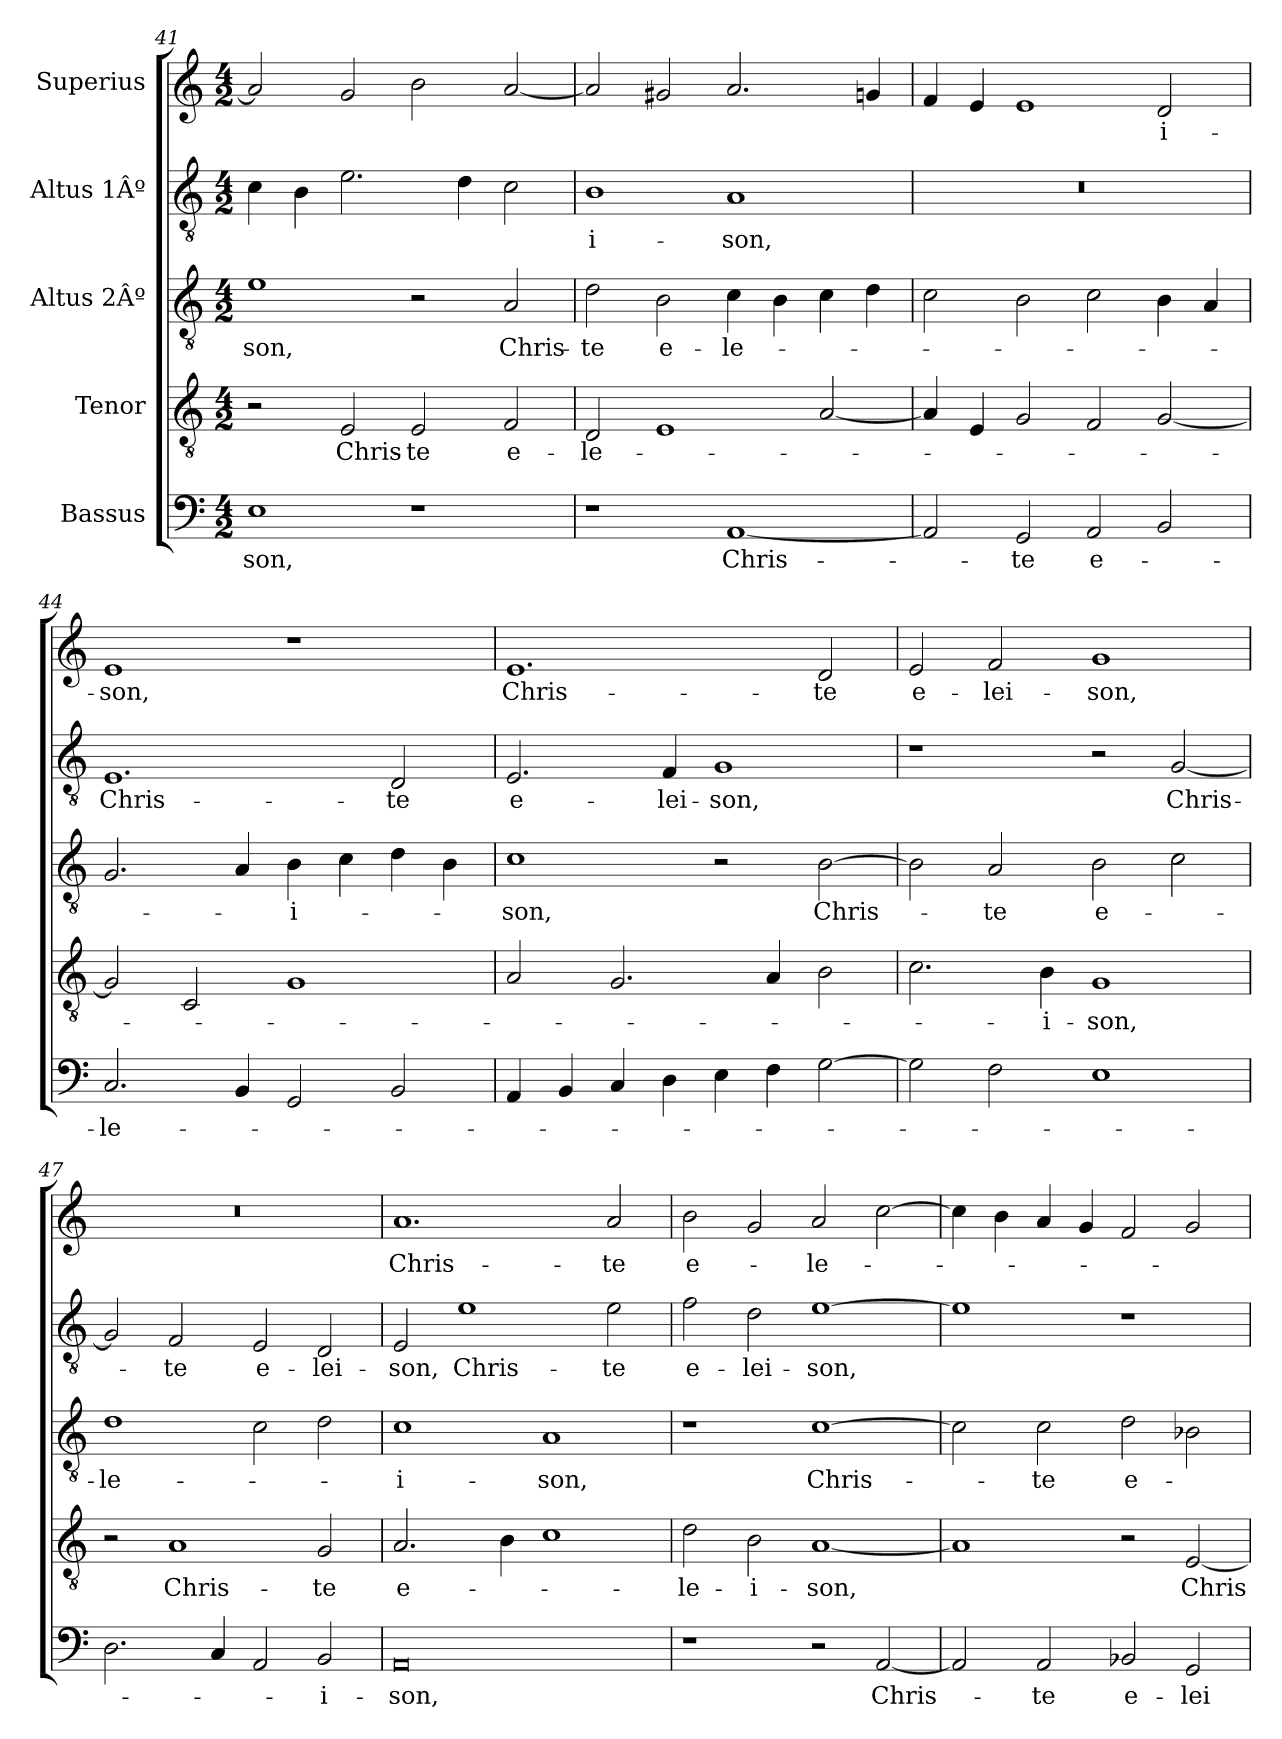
**kern	**text	**kern	**text	**kern	**text	**kern	**text	**kern	**text
*part5	*part5	*part4	*part4	*part3	*part3	*part2	*part2	*part1	*part1
*staff5	*staff5	*staff4	*staff4	*staff3	*staff3	*staff2	*staff2	*staff1	*staff1
*I"Bassus	*	*I"Tenor	*	*I"Altus 2Âº	*	*I"Altus 1Âº	*	*I"Superius	*
*clefF4	*	*clefGv2	*	*clefGv2	*	*clefGv2	*	*clefG2	*
*k[]	*	*k[]	*	*k[]	*	*k[]	*	*k[]	*
*M4/2	*	*M4/2	*	*M4/2	*	*M4/2	*	*M4/2	*
=41	=41	=41	=41	=41	=41	=41	=41	=41	=41
1E\	-son,	2r	.	1e\	-son,	4c\	.	2a/]	.
.	.	.	.	.	.	4B\	.	.	.
.	.	2E/	Chris-	.	.	2.e\	.	2g/	.
1r	.	2E/	-te	2r	.	.	.	2b\	.
.	.	.	.	.	.	4d\	.	.	.
.	.	2F/	e-	2A/	Chris-	2c\	.	[2a/	.
=42	=42	=42	=42	=42	=42	=42	=42	=42	=42
1r	.	2D/	-le-	2d\	-te	1B\	-i-	2a/]	.
.	.	1E/	.	2B\	e-	.	.	2g#X/	.
[1AA/	Chris-	.	.	4c\	-le-	1A/	-son,	2.a/	.
.	.	.	.	4B\	.	.	.	.	.
.	.	[2A/	.	4c\	.	.	.	.	.
.	.	.	.	4d\	.	.	.	4g/	.
=43	=43	=43	=43	=43	=43	=43	=43	=43	=43
2AA/]	.	4A/]	.	2c\	.	0r	.	4f/	.
.	.	4E/	.	.	.	.	.	4e/	.
2GG/	-te	2G/	.	2B\	.	.	.	1e/	.
2AA/	e-	2F/	.	2c\	.	.	.	.	.
2BB/	.	[2G/	.	4B\	.	.	.	2d/	-i-
.	.	.	.	4A/	.	.	.	.	.
=44	=44	=44	=44	=44	=44	=44	=44	=44	=44
2.C/	-le-	2G/]	.	2.G/	.	1.E/	Chris-	1e/	-son,
.	.	2C/	.	.	.	.	.	.	.
4BB/	.	.	.	4A/	.	.	.	.	.
2GG/	.	1G/	.	4B\	-i-	.	.	1r	.
.	.	.	.	4c\	.	.	.	.	.
2BB/	.	.	.	4d\	.	2D/	-te	.	.
.	.	.	.	4B\	.	.	.	.	.
=45	=45	=45	=45	=45	=45	=45	=45	=45	=45
4AA/	.	2A/	.	1c\	-son,	2.E/	e-	1.e/	Chris-
4BB/	.	.	.	.	.	.	.	.	.
4C/	.	2.G/	.	.	.	.	.	.	.
4D\	.	.	.	.	.	4F/	-lei-	.	.
4E\	.	.	.	2r	.	1G/	-son,	.	.
4F\	.	4A/	.	.	.	.	.	.	.
[2G\	.	2B\	.	[2B\	Chris-	.	.	2d/	-te
=46	=46	=46	=46	=46	=46	=46	=46	=46	=46
2G\]	.	2.c\	.	2B\]	.	1r	.	2e/	e-
2F\	.	.	.	2A/	-te	.	.	2f/	-lei-
.	.	4B\	-i-	.	.	.	.	.	.
1E\	.	1G/	-son,	2B\	e-	2r	.	1g/	-son,
.	.	.	.	2c\	.	[2G/	Chris-	.	.
=47	=47	=47	=47	=47	=47	=47	=47	=47	=47
2.D\	.	2r	.	1d\	-le-	2G/]	.	0r	.
.	.	1A/	Chris-	.	.	2F/	-te	.	.
4C/	.	.	.	.	.	.	.	.	.
2AA/	.	.	.	2c\	.	2E/	e-	.	.
2BB/	-i-	2G/	-te	2d\	.	2D/	-lei-	.	.
=48	=48	=48	=48	=48	=48	=48	=48	=48	=48
0AA/	-son,	2.A/	e-	1c\	-i-	2E/	-son,	1.a/	Chris-
.	.	.	.	.	.	1e\	Chris-	.	.
.	.	4B\	.	.	.	.	.	.	.
.	.	1c\	.	1A/	-son,	.	.	.	.
.	.	.	.	.	.	2e\	-te	2a/	-te
=49	=49	=49	=49	=49	=49	=49	=49	=49	=49
1r	.	2d\	-le-	1r	.	2f\	e-	2b\	e-
.	.	2B\	-i-	.	.	2d\	-lei-	2g/	.
2r	.	[1A/	-son,	[1c\	Chris-	[1e\	-son,	2a/	-le-
[2AA/	Chris-	.	.	.	.	.	.	[2cc\	.
=50	=50	=50	=50	=50	=50	=50	=50	=50	=50
2AA/]	.	1A/]	.	2c\]	.	1e\]	.	4cc\]	.
.	.	.	.	.	.	.	.	4b\	.
2AA/	-te	.	.	2c\	-te	.	.	4a/	.
.	.	.	.	.	.	.	.	4g/	.
2BB-X/	e-	2r	.	2d\	e-	1r	.	2f/	.
2GG/	-lei-	[2E/	Chris-	2B-\	.	.	.	2g/	.
=	=	=	=	=	=	=	=	=	=
*-	*-	*-	*-	*-	*-	*-	*-	*-	*-
